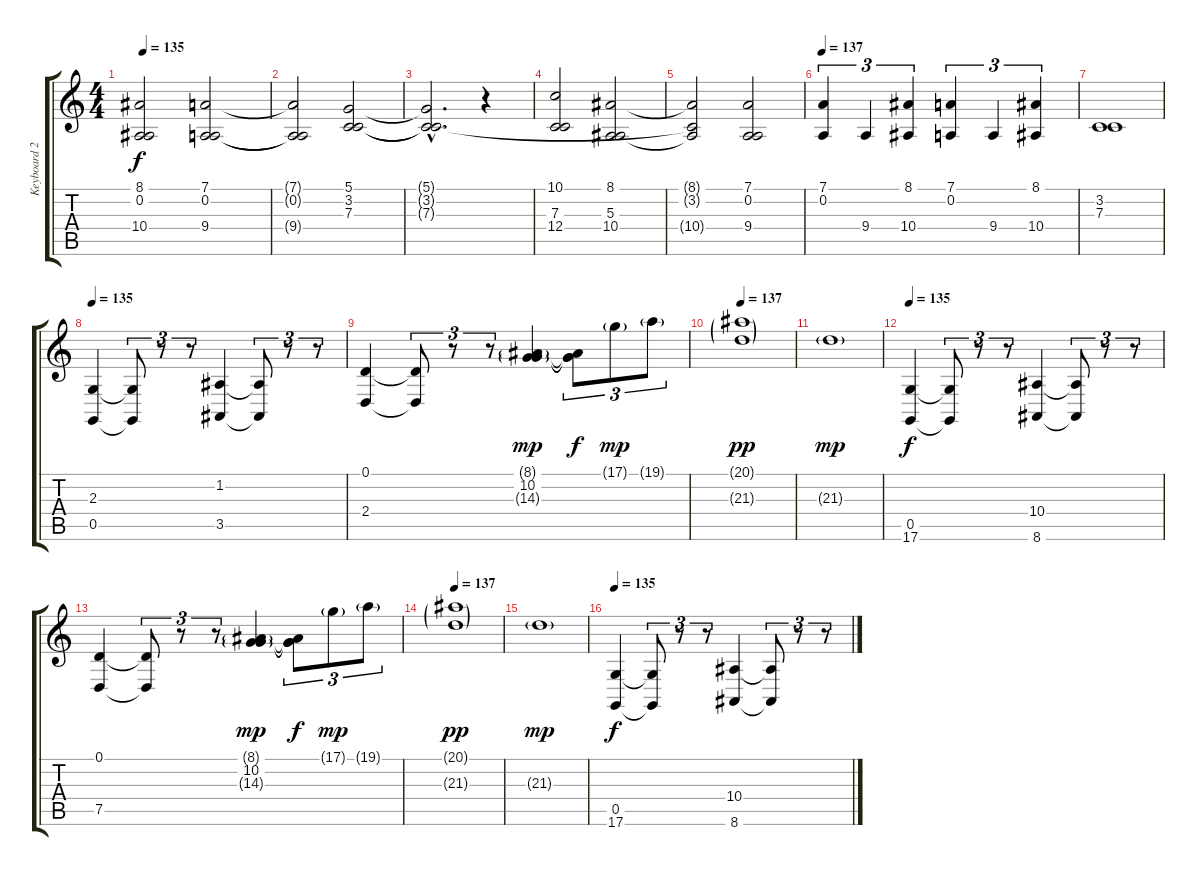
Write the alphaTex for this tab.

\track ("Keyboard 2" "Keyboard 2") {instrument brightacousticpiano}
\staff {score tabs}
\tuning (D4 A3 F3 C3 G2 D2) {hide}
\ts (4 4)
\tempo 135
\clef g2
\ks c
(8.1{t} 0.2 10.4{t}).2{dy f} (7.1 0.2 9.4).2 |
(7.1{t} 0.2{t} 9.4{t}).2 (5.1 3.2 7.3).2 |
(5.1{hac t} 3.2{hac t} 7.3{hac t}).2{d} r.4 |
(10.1 7.3 12.4).2{volume 9 instrument choiraahs} (8.1 5.3 10.4).2 |
(8.1{t} 3.2{t} 10.4{t}).2 (7.1 0.2 9.4).2 |
\tempo 137
(7.1 0.2).4{tu (3 2) volume 13 instrument choiraahs} 9.4.4{tu (3 2)} (8.1 10.4).4{tu (3 2)} (7.1 0.2).4{tu (3 2)} 9.4.4{tu (3 2)} (8.1 10.4).4{tu (3 2)} |
(3.2 7.3).1 |
\tempo 135
(2.3 0.5).4{volume 16 instrument stringensemble2} (2.3{t} 0.5{t}).8{tu (3 2)} r.8{tu (3 2)} r.8{tu (3 2)} (1.2 3.5).4 (1.2{t} 3.5{t}).8{tu (3 2)} r.8{tu (3 2)} r.8{tu (3 2)} |
(0.1 2.4).4 (0.1{t} 2.4{t}).8{tu (3 2)} r.8{tu (3 2)} r.8{tu (3 2)} (8.1{g} 10.2 14.3{g}).4{dy mp} (8.1{t} 10.2{t} 14.3{t}).8{tu (3 2) dy f} 17.1{g}.8{tu (3 2) dy mp volume 15 instrument choiraahs} 19.1{g}.8{tu (3 2)} |
\tempo 137
(20.1{g} 21.3{g}).1{dy pp volume 15 instrument choiraahs} |
21.3{g}.1{dy mp} |
\tempo 135
(0.5 17.6).4{dy f volume 16 instrument stringensemble2} (0.5{t} 17.6{t}).8{tu (3 2)} r.8{tu (3 2)} r.8{tu (3 2)} (10.4 8.6).4 (10.4{t} 8.6{t}).8{tu (3 2)} r.8{tu (3 2)} r.8{tu (3 2)} |
(0.1 7.5).4 (0.1{t} 7.5{t}).8{tu (3 2)} r.8{tu (3 2)} r.8{tu (3 2)} (8.1{g} 10.2 14.3{g}).4{dy mp} (8.1{t} 10.2{t} 14.3{t}).8{tu (3 2) dy f} 17.1{g}.8{tu (3 2) dy mp volume 15 instrument choiraahs} 19.1{g}.8{tu (3 2)} |
\tempo 137
(20.1{g} 21.3{g}).1{dy pp volume 15 instrument choiraahs} |
21.3{g}.1{dy mp} |
\tempo 135
(0.5 17.6).4{dy f volume 16 instrument stringensemble2} (0.5{t} 17.6{t}).8{tu (3 2)} r.8{tu (3 2)} r.8{tu (3 2)} (10.4 8.6).4 (10.4{t} 8.6{t}).8{tu (3 2)} r.8{tu (3 2)} r.8{tu (3 2)}
